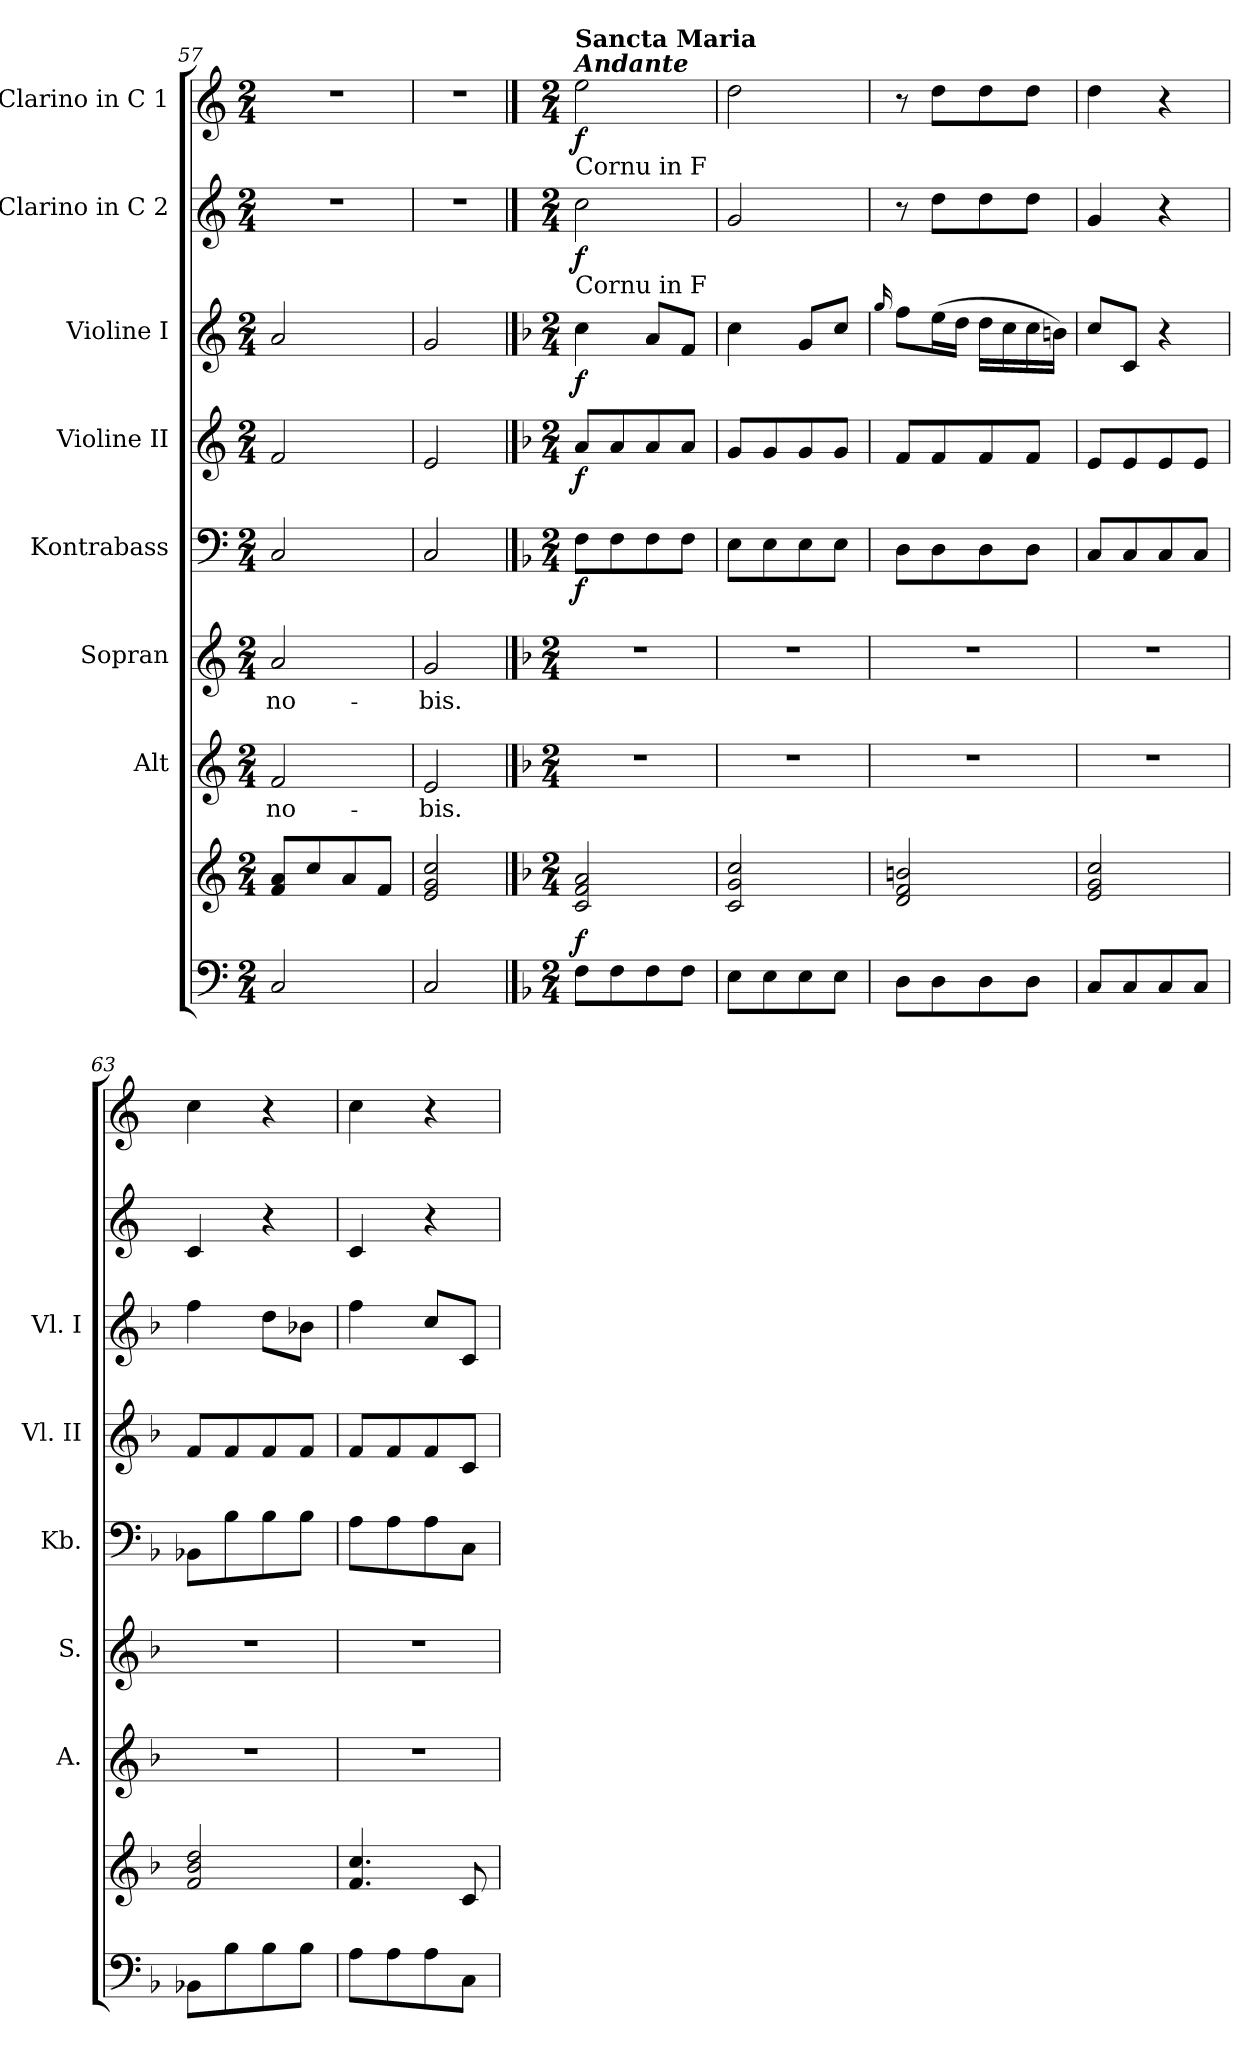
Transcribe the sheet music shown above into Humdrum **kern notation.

**kern	**kern	**dynam	**kern	**text	**kern	**text	**kern	**dynam	**kern	**dynam	**kern	**dynam	**kern	**dynam	**kern	**dynam
*part8	*part8	*part8	*part7	*part7	*part6	*part6	*part5	*part5	*part4	*part4	*part3	*part3	*part2	*part2	*part1	*part1
*staff9	*staff8	*staff8/9	*staff7	*staff7	*staff6	*staff6	*staff5	*staff5	*staff4	*staff4	*staff3	*staff3	*staff2	*staff2	*staff1	*staff1
*	*	*	*I"Alt	*	*I"Sopran	*	*I"Kontrabass	*	*I"Violine II	*	*I"Violine I	*	*I"Clarino in C 2	*	*I"Clarino in C 1	*
*	*	*	*I'A.	*	*I'S.	*	*I'Kb.	*	*I'Vl. II	*	*I'Vl. I	*	*	*	*	*
*clefF4	*clefG2	*	*clefG2	*	*clefG2	*	*clefF4	*	*clefG2	*	*clefG2	*	*clefG2	*	*clefG2	*
*	*	*	*	*	*	*	*ITrd7c12	*	*	*	*	*	*ITrd1c2	*	*ITrd1c2	*
*k[]	*k[]	*	*k[]	*	*k[]	*	*k[]	*	*k[]	*	*k[]	*	*k[b-e-]	*	*k[b-e-]	*
*C:	*C:	*	*C:	*	*C:	*	*C:	*	*C:	*	*C:	*	*B-:	*	*B-:	*
*M2/4	*M2/4	*	*M2/4	*	*M2/4	*	*M2/4	*	*M2/4	*	*M2/4	*	*M2/4	*	*M2/4	*
=57	=57	=57	=57	=57	=57	=57	=57	=57	=57	=57	=57	=57	=57	=57	=57	=57
!	!	!	!	!LO:LY:b	!	!LO:LY:b	!	!	!	!	!	!	!	!	!	!
2C/	8f/ 8a/L	.	2f/	no-	2a/	no-	2CC/	.	2f/	.	2a/	.	2r	.	2r	.
.	8cc/	.	.	.	.	.	.	.	.	.	.	.	.	.	.	.
.	8a/	.	.	.	.	.	.	.	.	.	.	.	.	.	.	.
.	8f/J	.	.	.	.	.	.	.	.	.	.	.	.	.	.	.
=58	=58	=58	=58	=58	=58	=58	=58	=58	=58	=58	=58	=58	=58	=58	=58	=58
!	!	!	!	!LO:LY:b	!	!LO:LY:b	!	!	!	!	!	!	!	!	!	!
2C/	2e/ 2g/ 2cc/	.	2e/	-bis.	2g/	-bis.	2CC/	.	2e/	.	2g/	.	2r	.	2r	.
!!LO:PB:g=z
==59	==59	==59	==59	==59	==59	==59	==59	==59	==59	==59	==59	==59	==59	==59	==59	==59
*k[b-]	*k[b-]	*	*k[b-]	*	*k[b-]	*	*k[b-]	*	*k[b-]	*	*k[b-]	*	*k[b-e-]	*	*k[b-e-]	*
*F:	*F:	*	*F:	*	*F:	*	*F:	*	*F:	*	*F:	*	*B-:	*	*B-:	*
*M2/4	*M2/4	*	*M2/4	*	*M2/4	*	*M2/4	*	*M2/4	*	*M2/4	*	*M2/4	*	*M2/4	*
!	!	!	!	!	!	!	!	!	!	!	!	!	!	!	!LO:TX:a:Bi:t=Andante	!
!	!	!	!	!	!	!	!	!	!	!	!	!	!	!	!LO:TX:a:B:t=Sancta Maria	!
!	!	!	!	!	!	!	!	!	!	!	!	!	!	!	!LO:TX:b:t=Cornu in F	!
!	!	!	!	!	!	!	!	!	!	!	!	!	!LO:TX:b:t=Cornu in F	!	!	!
!	!	!LO:DY:a=2	!	!	!	!	!	!LO:DY:b	!	!LO:DY:b	!	!LO:DY:b	!	!LO:DY:b	!	!LO:DY:b
8F\L	2c/ 2f/ 2a/	f	2r	.	2r	.	8FF\L	f	8a/L	f	4cc\	f	2b-\	f	2dd\	f
8F\	.	.	.	.	.	.	8FF\	.	8a/	.	.	.	.	.	.	.
8F\	.	.	.	.	.	.	8FF\	.	8a/	.	8a/L	.	.	.	.	.
8F\J	.	.	.	.	.	.	8FF\J	.	8a/J	.	8f/J	.	.	.	.	.
=60	=60	=60	=60	=60	=60	=60	=60	=60	=60	=60	=60	=60	=60	=60	=60	=60
8E\L	2c/ 2g/ 2cc/	.	2r	.	2r	.	8EE\L	.	8g/L	.	4cc\	.	2f/	.	2cc\	.
8E\	.	.	.	.	.	.	8EE\	.	8g/	.	.	.	.	.	.	.
8E\	.	.	.	.	.	.	8EE\	.	8g/	.	8g/L	.	.	.	.	.
8E\J	.	.	.	.	.	.	8EE\J	.	8g/J	.	8cc/J	.	.	.	.	.
=61	=61	=61	=61	=61	=61	=61	=61	=61	=61	=61	=61	=61	=61	=61	=61	=61
.	.	.	.	.	.	.	.	.	.	.	16qqgg/	.	.	.	.	.
8D\L	2d/ 2f/ 2bn/	.	2r	.	2r	.	8DD\L	.	8f/L	.	8ff\L	.	8r	.	8r	.
8D\	.	.	.	.	.	.	8DD\	.	8f/	.	(>16ee\L	.	8cc\L	.	8cc\L	.
.	.	.	.	.	.	.	.	.	.	.	16dd\JJ	.	.	.	.	.
8D\	.	.	.	.	.	.	8DD\	.	8f/	.	16dd\LL	.	8cc\	.	8cc\	.
.	.	.	.	.	.	.	.	.	.	.	16cc\	.	.	.	.	.
8D\J	.	.	.	.	.	.	8DD\J	.	8f/J	.	16cc\	.	8cc\J	.	8cc\J	.
.	.	.	.	.	.	.	.	.	.	.	16bn\JJ)	.	.	.	.	.
=62	=62	=62	=62	=62	=62	=62	=62	=62	=62	=62	=62	=62	=62	=62	=62	=62
8C/L	2e/ 2g/ 2cc/	.	2r	.	2r	.	8CC/L	.	8e/L	.	8cc/L	.	4f/	.	4cc\	.
8C/	.	.	.	.	.	.	8CC/	.	8e/	.	8c/J	.	.	.	.	.
8C/	.	.	.	.	.	.	8CC/	.	8e/	.	4r	.	4r	.	4r	.
8C/J	.	.	.	.	.	.	8CC/J	.	8e/J	.	.	.	.	.	.	.
=63	=63	=63	=63	=63	=63	=63	=63	=63	=63	=63	=63	=63	=63	=63	=63	=63
8BB-X\L	2f/ 2b-/ 2dd/	.	2r	.	2r	.	8BBB-X\L	.	8f/L	.	4ff\	.	4B-/	.	4b-\	.
8B-\	.	.	.	.	.	.	8BB-\	.	8f/	.	.	.	.	.	.	.
8B-\	.	.	.	.	.	.	8BB-\	.	8f/	.	8dd\L	.	4r	.	4r	.
8B-\J	.	.	.	.	.	.	8BB-\J	.	8f/J	.	8b-X\J	.	.	.	.	.
=64	=64	=64	=64	=64	=64	=64	=64	=64	=64	=64	=64	=64	=64	=64	=64	=64
8A\L	4.f/ 4.cc/	.	2r	.	2r	.	8AA\L	.	8f/L	.	4ff\	.	4B-/	.	4b-\	.
8A\	.	.	.	.	.	.	8AA\	.	8f/	.	.	.	.	.	.	.
8A\	.	.	.	.	.	.	8AA\	.	8f/	.	8cc/L	.	4r	.	4r	.
8C\J	8c/	.	.	.	.	.	8CC\J	.	8c/J	.	8c/J	.	.	.	.	.
=	=	=	=	=	=	=	=	=	=	=	=	=	=	=	=	=
*-	*-	*-	*-	*-	*-	*-	*-	*-	*-	*-	*-	*-	*-	*-	*-	*-
